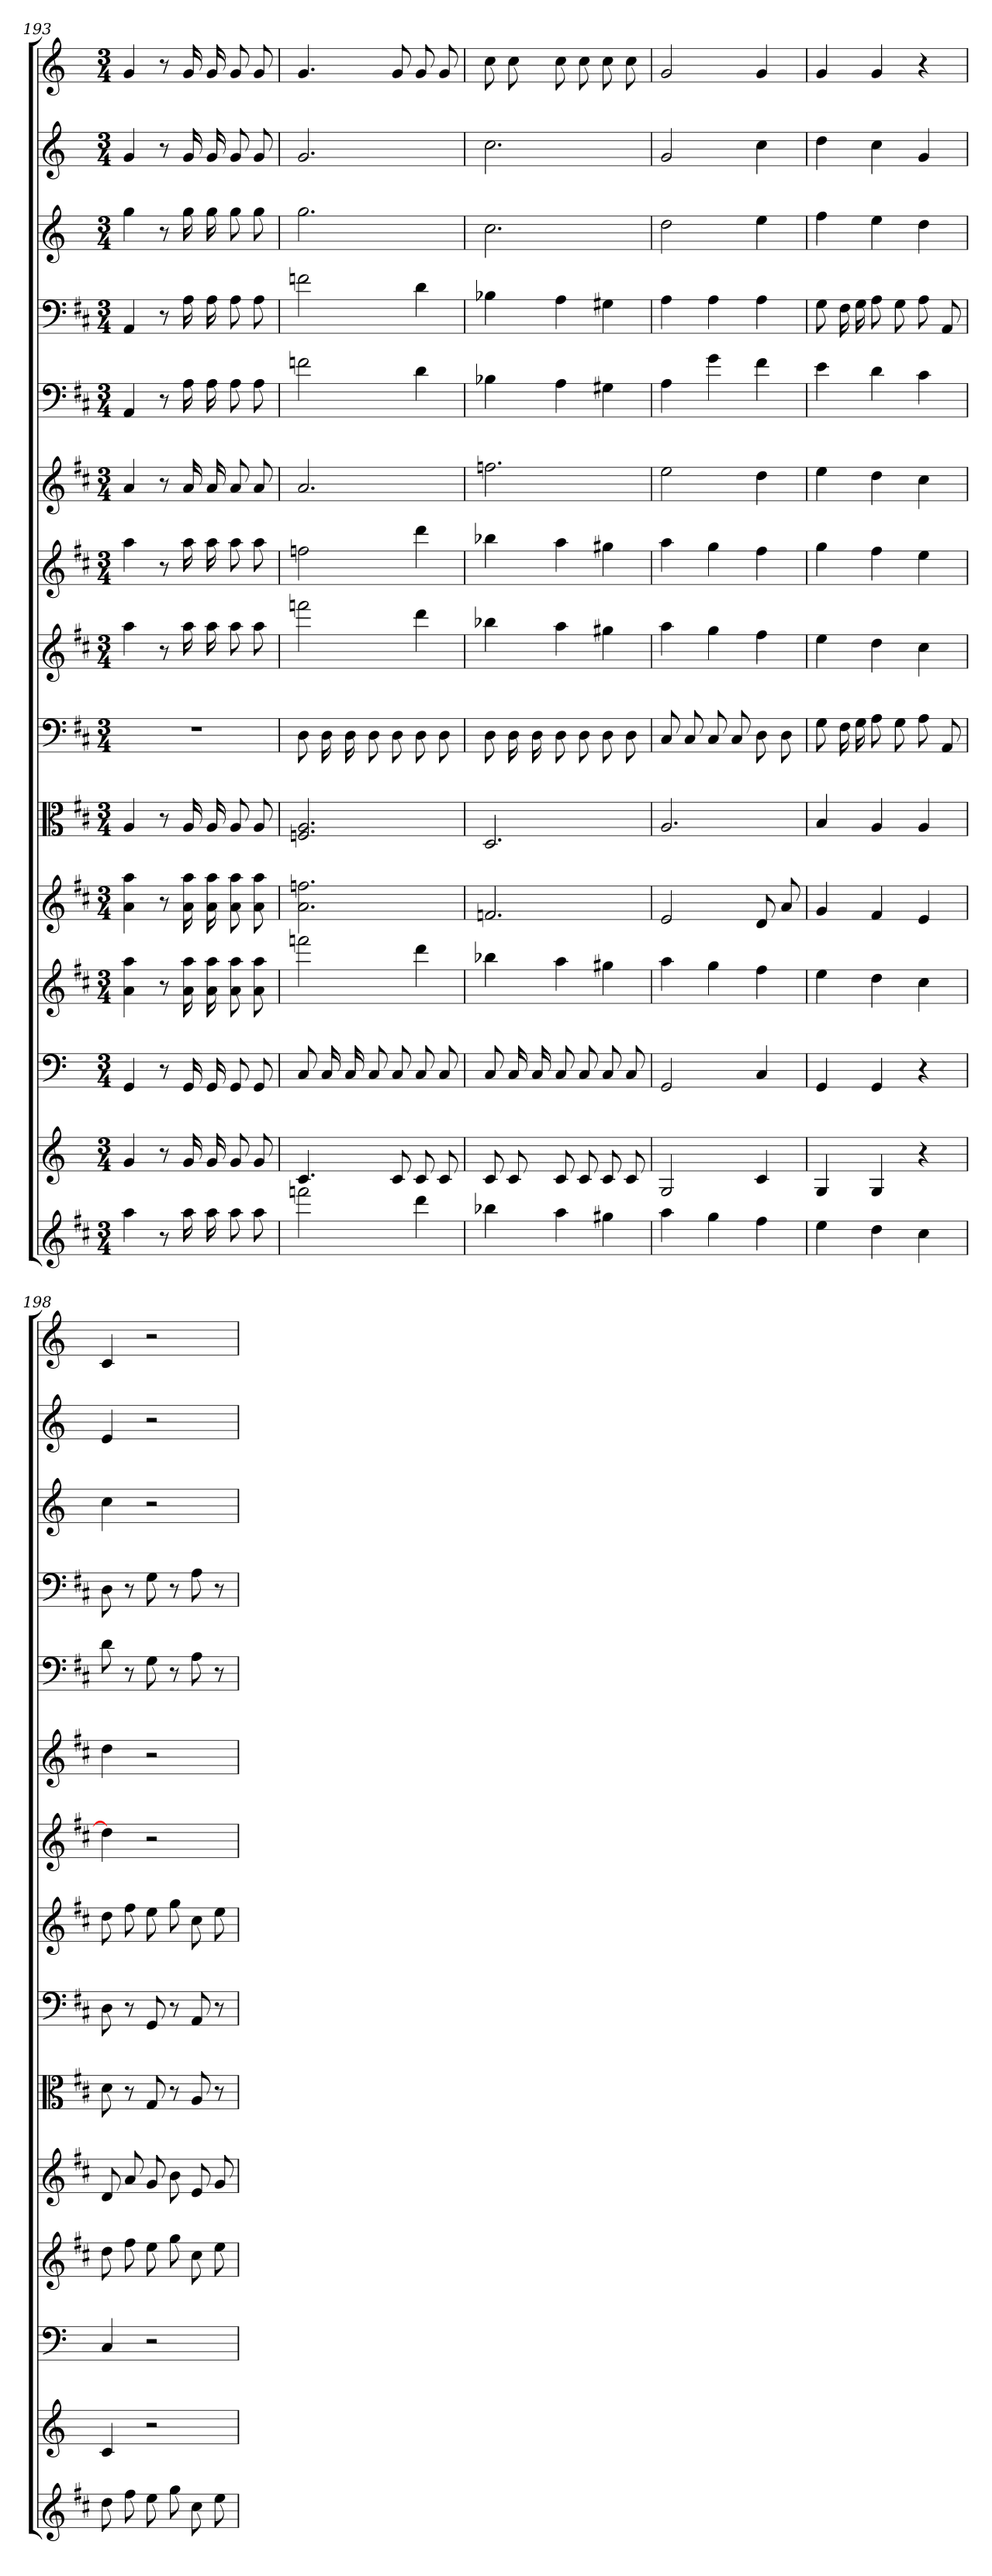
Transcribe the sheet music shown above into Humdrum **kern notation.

**kern	**kern	**kern	**kern	**kern	**kern	**kern	**kern	**kern	**kern	**kern	**kern	**kern	**kern	**kern
*part15	*part14	*part13	*part12	*part11	*part10	*part9	*part8	*part7	*part6	*part5	*part4	*part3	*part2	*part1
*staff15	*staff14	*staff13	*staff12	*staff11	*staff10	*staff9	*staff8	*staff7	*staff6	*staff5	*staff4	*staff3	*staff2	*staff1
*	*	*clefF4	*	*	*clefC3	*clefF4	*	*	*	*clefF4	*clefF4	*	*	*
*k[f#c#]	*k[]	*k[]	*k[f#c#]	*k[f#c#]	*k[f#c#]	*k[f#c#]	*k[f#c#]	*k[f#c#]	*k[f#c#]	*k[f#c#]	*k[f#c#]	*k[]	*k[]	*k[]
*M3/4	*M3/4	*M3/4	*M3/4	*M3/4	*M3/4	*M3/4	*M3/4	*M3/4	*M3/4	*M3/4	*M3/4	*M3/4	*M3/4	*M3/4
=193	=193	=193	=193	=193	=193	=193	=193	=193	=193	=193	=193	=193	=193	=193
4aa	4g	4GG	4a 4aa	4a 4aa	4A	2.r	4aa	4aa	4a	4AA	4AA	4gg	4g	4g
8r	8r	8r	8r	8r	8r	.	8r	8r	8r	8r	8r	8r	8r	8r
16aa	16g	16GG	16a 16aa	16a 16aa	16A	.	16aa	16aa	16a	16A	16A	16gg	16g	16g
16aa	16g	16GG	16a 16aa	16a 16aa	16A	.	16aa	16aa	16a	16A	16A	16gg	16g	16g
8aa	8g	8GG	8a 8aa	8a 8aa	8A	.	8aa	8aa	8a	8A	8A	8gg	8g	8g
8aa	8g	8GG	8a 8aa	8a 8aa	8A	.	8aa	8aa	8a	8A	8A	8gg	8g	8g
=194	=194	=194	=194	=194	=194	=194	=194	=194	=194	=194	=194	=194	=194	=194
2fffn	4.c	8C	2fffn	2.a 2.ffn	2.Fn 2.A	8D	2fffn	2ffn	2.a	2fn	2fn	2.gg	2.g	4.g
.	.	16C	.	.	.	16D	.	.	.	.	.	.	.	.
.	.	16C	.	.	.	16D	.	.	.	.	.	.	.	.
.	.	8C	.	.	.	8D	.	.	.	.	.	.	.	.
.	8c	8C	.	.	.	8D	.	.	.	.	.	.	.	8g
4ddd	8c	8C	4ddd	.	.	8D	4ddd	4ddd	.	4d	4d	.	.	8g
.	8c	8C	.	.	.	8D	.	.	.	.	.	.	.	8g
=195	=195	=195	=195	=195	=195	=195	=195	=195	=195	=195	=195	=195	=195	=195
4bb-X	8c	8C	4bb-X	2.fn	2.D	8D	4bb-X	4bb-X	2.ffn	4B-X	4B-X	2.cc	2.cc	8cc
.	8c	16C	.	.	.	16D	.	.	.	.	.	.	.	8cc
.	.	16C	.	.	.	16D	.	.	.	.	.	.	.	.
4aa	8c	8C	4aa	.	.	8D	4aa	4aa	.	4A	4A	.	.	8cc
.	8c	8C	.	.	.	8D	.	.	.	.	.	.	.	8cc
4gg#X	8c	8C	4gg#X	.	.	8D	4gg#X	4gg#X	.	4G#X	4G#X	.	.	8cc
.	8c	8C	.	.	.	8D	.	.	.	.	.	.	.	8cc
=196	=196	=196	=196	=196	=196	=196	=196	=196	=196	=196	=196	=196	=196	=196
4aa	2G	2GG	4aa	2e	2.A	8C#	4aa	4aa	2ee	4A	4A	2dd	2g	2g
.	.	.	.	.	.	8C#	.	.	.	.	.	.	.	.
4gg	.	.	4gg	.	.	8C#	4gg	4gg	.	4g	4A	.	.	.
.	.	.	.	.	.	8C#	.	.	.	.	.	.	.	.
4ff#	4c	4C	4ff#	8d	.	8D	4ff#	4ff#	4dd	4f#	4A	4ee	4cc	4g
.	.	.	.	8a	.	8D	.	.	.	.	.	.	.	.
=197	=197	=197	=197	=197	=197	=197	=197	=197	=197	=197	=197	=197	=197	=197
4ee	4G	4GG	4ee	4g	4B	8G	4ee	4gg	4ee	4e	8G	4ff	4dd	4g
.	.	.	.	.	.	16F#	.	.	.	.	16F#	.	.	.
.	.	.	.	.	.	16G	.	.	.	.	16G	.	.	.
4dd	4G	4GG	4dd	4f#	4A	8A	4dd	4ff#	4dd	4d	8A	4ee	4cc	4g
.	.	.	.	.	.	8G	.	.	.	.	8G	.	.	.
4cc#	4r	4r	4cc#	4e	4A	8A	4cc#	4ee	4cc#	4c#	8A	4dd	4g	4r
.	.	.	.	.	.	8AA	.	.	.	.	8AA	.	.	.
=198	=198	=198	=198	=198	=198	=198	=198	=198	=198	=198	=198	=198	=198	=198
8dd	4c	4C	8dd	8d	8d	8D	8dd	4dd]	4dd	8d	8D	4cc	4e	4c
8ff#	.	.	8ff#	8a	8r	8r	8ff#	.	.	8r	8r	.	.	.
8ee	2r	2r	8ee	8g	8G	8GG	8ee	2r	2r	8G	8G	2r	2r	2r
8gg	.	.	8gg	8b	8r	8r	8gg	.	.	8r	8r	.	.	.
8cc#	.	.	8cc#	8e	8A	8AA	8cc#	.	.	8A	8A	.	.	.
8ee	.	.	8ee	8g	8r	8r	8ee	.	.	8r	8r	.	.	.
=	=	=	=	=	=	=	=	=	=	=	=	=	=	=
*-	*-	*-	*-	*-	*-	*-	*-	*-	*-	*-	*-	*-	*-	*-
